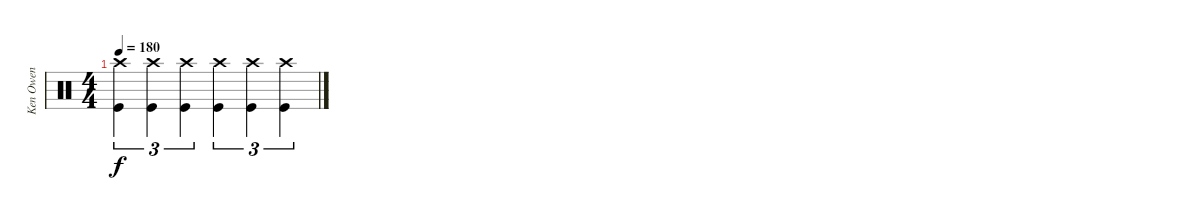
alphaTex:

\track ("Ken Owen" "Ken Owen") {instrument percussion}
\staff {score}
\articulation defaults
\ts (4 4)
\tempo 180
\clef neutral
\ks c
("Crash high (hit)" "Kick (hit)").4{tu (3 2) dy f} ("Crash high (hit)" "Kick (hit)").4{tu (3 2)} ("Crash high (hit)" "Kick (hit)").4{tu (3 2)} ("Crash high (hit)" "Kick (hit)").4{tu (3 2)} ("Crash high (hit)" "Kick (hit)").4{tu (3 2)} ("Crash high (hit)" "Kick (hit)").4{tu (3 2)}
